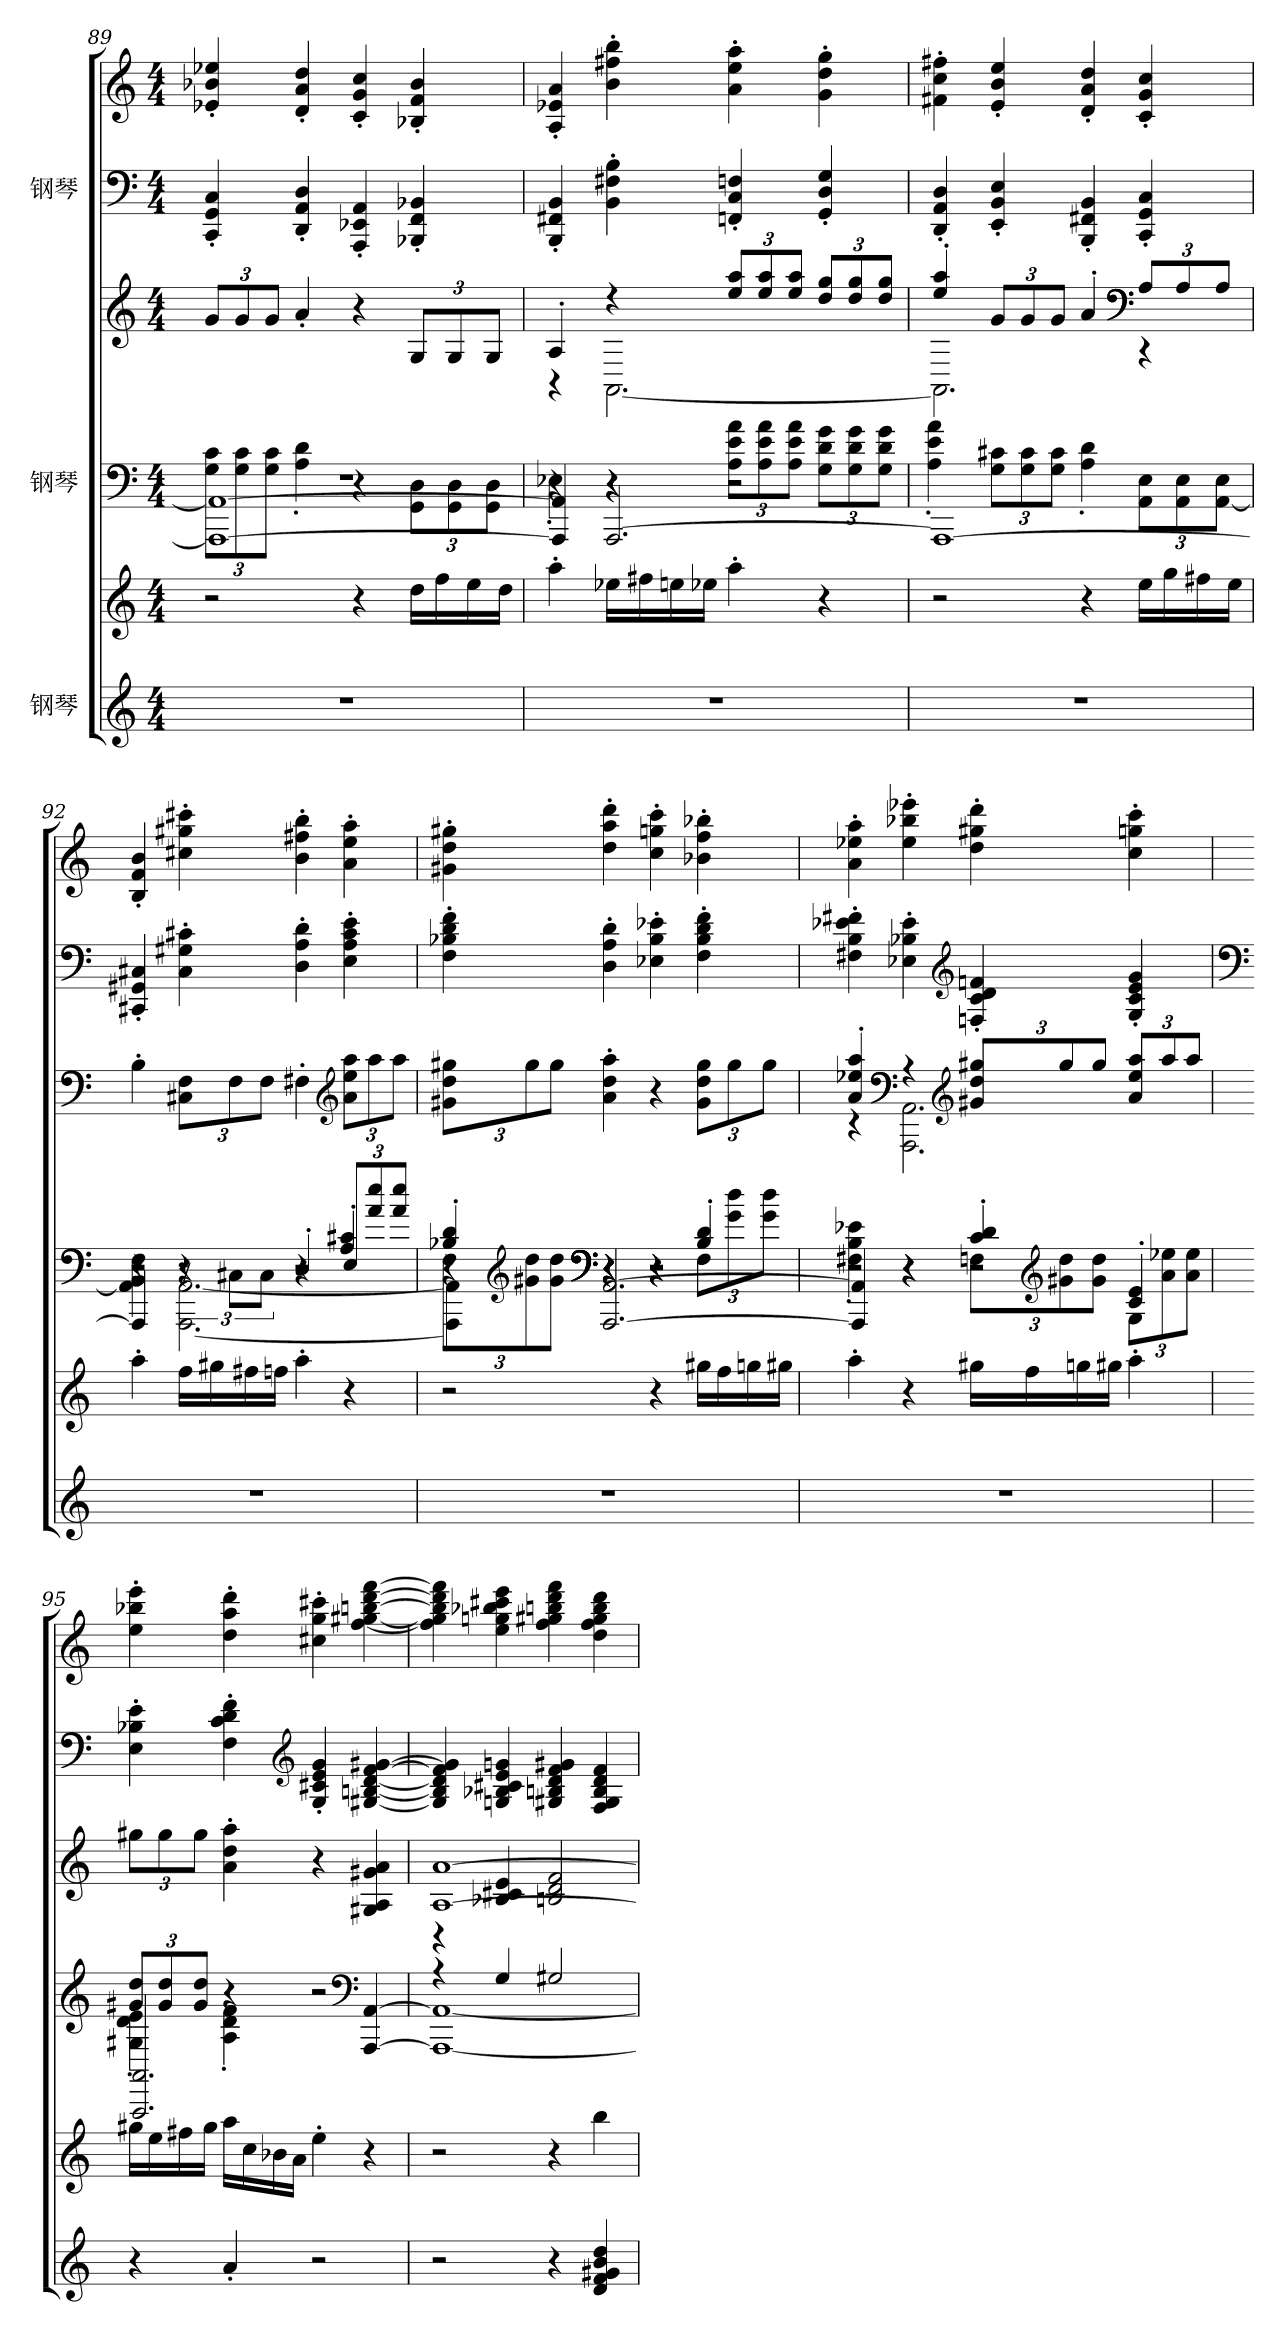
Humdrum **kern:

**kern	**kern	**kern	**kern	**kern	**kern
*part3	*part3	*part2	*part2	*part1	*part1
*staff6	*staff5	*staff4	*staff3	*staff2	*staff1
*I"钢琴	*	*I"钢琴	*	*I"钢琴	*
*clefG2	*clefG2	*clefF4	*clefG2	*clefF4	*clefG2
*k[]	*k[]	*k[]	*k[]	*k[]	*k[]
*M4/4	*M4/4	*M4/4	*M4/4	*M4/4	*M4/4
=89	=89	=89	=89	=89	=89
*	*	*^	*	*	*
*	*	*	*Xbrackettup	*Xbrackettup	*	*
*	*	*	*^	*	*	*
1r	2r	1r	12G\ 12c\L	1AAA_ 1AA_	12g/L	4CC/' 4GG/' 4C/'	4e-X/' 4b-X/' 4ee-X/'
.	.	.	12G\ 12c\	.	12g/	.	.
.	.	.	12G\ 12c\J	.	12g/J	.	.
.	.	.	4A\' 4d\'	.	4a'/	4DD/' 4AA/' 4D/'	4d/' 4a/' 4dd/'
.	4r	.	4r	.	4r	4AAA/' 4EE-X/' 4AA/'	4c/' 4g/' 4cc/'
.	16dd\LL	.	12GG\ 12D\L	.	12G/L	4BBB-X/' 4FF/' 4BB-X/'	4B-X/' 4f/' 4b-/'
.	16ff\	.	.	.	.	.	.
.	.	.	12GG\ 12D\	.	12G/	.	.
.	16ee\	.	.	.	.	.	.
.	.	.	12GG\ 12D\J	.	12G/J	.	.
.	16dd\JJ	.	.	.	.	.	.
!!LO:PB:g=z
=90	=90	=90	=90	=90	=90	=90	=90
*	*	*	*	*	*^	*	*
1r	4aa'\	4r	4E-X'\	4AAA/] 4AA/]	4A'/	4r	4BBB/' 4FF#X/' 4BB/'	4A/' 4e-X/' 4a/'
.	16ee-X\LL	[2.AAA/	4r	4r	4r	[2.AA\	4BB\' 4F#X\' 4B\'	4b\' 4ff#X\' 4bb\'
.	16ff#X\	.	.	.	.	.	.	.
.	16een\	.	.	.	.	.	.	.
.	16ee-X\JJ	.	.	.	.	.	.	.
.	4aa'\	.	12A\ 12e\ 12a\L	2r	12ee/ 12aa/L	.	4FFn/' 4C/' 4Fn/'	4a\' 4ee\' 4aa\'
.	.	.	12A\ 12e\ 12a\	.	12ee/ 12aa/	.	.	.
.	.	.	12A\ 12e\ 12a\J	.	12ee/ 12aa/J	.	.	.
.	4r	.	12G\ 12d\ 12g\L	.	12dd/ 12gg/L	.	4GG/' 4D/' 4G/'	4g\' 4dd\' 4gg\'
.	.	.	12G\ 12d\ 12g\	.	12dd/ 12gg/	.	.	.
.	.	.	12G\ 12d\ 12g\J	.	12dd/ 12gg/J	.	.	.
*	*	*	*v	*v	*	*	*	*
=91	=91	=91	=91	=91	=91	=91	=91
1r	2r	1AAA_	4A\' 4e\' 4a\'	4ee/' 4aa/'	2.AA\]	4DD/' 4AA/' 4D/'	4f#X\' 4cc\' 4ff#X\'
.	.	.	12G\ 12c#X\L	12g/L	.	4EE/' 4BB/' 4E/'	4e/' 4b/' 4ee/'
.	.	.	12G\ 12c#\	12g/	.	.	.
.	.	.	12G\ 12c#\J	12g/J	.	.	.
.	4r	.	4A\' 4d\'	4a'/	.	4BBB/' 4FF#X/' 4BB/'	4d/' 4a/' 4dd/'
*	*	*	*	*clefF4	*	*	*
.	16ee\LL	.	12AA\ 12E\L	12A/L	4r	4CC/' 4GG/' 4C/'	4c/' 4g/' 4cc/'
.	16gg\	.	.	.	.	.	.
.	.	.	12AA\ 12E\	12A/	.	.	.
.	16ff#X\	.	.	.	.	.	.
.	.	.	[12AA\ 12E\J	12A/J	.	.	.
.	16ee\JJ	.	.	.	.	.	.
*	*	*	*	*v	*v	*	*
!!LO:LB:g=z
=92	=92	=92	=92	=92	=92	=92
*	*	*^	*^	*	*	*
1r	4aa'\	4AAA/]	4AA\] 4BB\ 4F\	2r	4r	4B'\	4CC#X/' 4GG#X/' 4C#X/'	4B/' 4f/' 4b/'
*	*	*	*brackettup	*	*	*	*	*
.	16ff\LL	4r	12r	.	[2.AAA\ [2.AA\	12C#X\ 12F\L	4C#\' 4G#X\' 4c#X\'	4cc#X\' 4gg#X\' 4ccc#X\'
.	16gg#X\	.	.	.	.	.	.	.
.	.	.	12C#X\L	.	.	12F\	.	.
.	16ff#X\	.	.	.	.	.	.	.
.	.	.	12C#\J	.	.	12F\J	.	.
.	16ffn\JJ	.	.	.	.	.	.	.
.	4aa'\	4D'/	2r	4r	.	4F#X'\	4D\' 4A\' 4d\'	4b\' 4ff#X\' 4bb\'
*	*	*	*	*	*	*clefG2	*	*
*	*	*Xbrackettup	*	*	*	*	*	*
.	4r	12E/L	.	4A/' 4c#X/'	.	12a\ 12ee\ 12aa\L	4E\' 4A\' 4c#\' 4e\'	4a\' 4ee\' 4aa\'
.	.	12a/ 12ee/	.	.	.	12aa\	.	.
.	.	12a/ 12ee/J	.	.	.	12aa\J	.	.
=93	=93	=93	=93	=93	=93	=93	=93	=93
1r	2r	4B-X/' 4d/'	12F\L	4r	4AAA\] 4AA\]	12g#X\ 12dd\ 12gg#X\L	4F\' 4B-X\' 4d\' 4f\'	4g#X\' 4dd\' 4gg#X\'
*	*	*clefG2	*	*	*	*	*	*
.	.	.	12g#X\ 12dd\	.	.	12gg#\	.	.
.	.	.	12g#\ 12dd\J	.	.	12gg#\J	.	.
*	*	*clefF4	*	*	*	*	*	*
.	.	4r	4r	[2.AAA/ [2.AA/	4r	4a\' 4dd\' 4aa\'	4D\' 4A\' 4d\'	4dd\' 4aa\' 4ddd\'
.	4r	4r	4r	.	2r	4r	4E-X\' 4B-\' 4e-X\'	4cc\' 4ggn\' 4ccc\'
.	16gg#X\LL	4B-/' 4d/'	12F\L	.	.	12g#\ 12dd\ 12gg#\L	4F\' 4B-\' 4d\' 4f\'	4b-X\' 4ff\' 4bb-X\'
.	16ff\	.	.	.	.	.	.	.
.	.	.	12g#\ 12dd\	.	.	12gg#\	.	.
.	16ggn\	.	.	.	.	.	.	.
.	.	.	12g#\ 12dd\J	.	.	12gg#\J	.	.
.	16gg#X\JJ	.	.	.	.	.	.	.
*	*	*	*	*v	*v	*	*	*
!!LO:PB:g=z
=94	=94	=94	=94	=94	=94	=94	=94
*	*	*	*	*	*^	*	*
1r	4aa'\	2r	4F#X\' 4B\' 4e-X\'	4AAA/] 4AA/]	4a/' 4ee-X/' 4aa/'	4r	4F#X\' 4B\' 4e-X\' 4f#X\'	4a\' 4ee-X\' 4aa\'
*	*	*	*	*	*clefF4	*	*	*
.	4r	.	4r	4r	4r	2.AAA\ 2.AA\	4E-X\' 4B-X\' 4e-\'	4ee-\' 4bb-X\' 4eee-X\'
*	*	*	*	*	*clefG2	*	*clefG2	*
.	16gg#X\LL	4c/' 4d/'	12Fn\L	2r	12g#X/ 12dd/ 12gg#X/L	.	4Fn/' 4c/' 4d/' 4fn/'	4dd\' 4gg#X\' 4ddd\'
.	16ff\	.	.	.	.	.	.	.
*	*	*clefG2	*	*	*	*	*	*
.	.	.	12g#X\ 12dd\	.	12gg#/	.	.	.
.	16ggn\	.	.	.	.	.	.	.
.	.	.	12g#\ 12dd\J	.	12gg#/J	.	.	.
.	16gg#X\JJ	.	.	.	.	.	.	.
.	4aa'\	4c/' 4e-/'	12G\L	.	12a/ 12ee-/ 12aa/L	.	4G/' 4c/' 4e-/' 4g/'	4cc\' 4ggn\' 4ccc\'
.	.	.	12a\ 12ee-X\	.	12aa/	.	.	.
.	.	.	12a\ 12ee-\J	.	12aa/J	.	.	.
*	*	*	*	*	*v	*v	*	*
=95	=95	=95	=95	=95	=95	=95	=95
*	*	*	*	*	*	*clefF4	*
4r	16gg#X\LL	12g#X/ 12dd/L	4G#X\' 4d\' 4e\'	2.AAA/ 2.AA/	12gg#X\L	4E\' 4B-X\' 4e\'	4ee\' 4bb-X\' 4eee\'
.	16ee\	.	.	.	.	.	.
.	.	12g#/ 12dd/	.	.	12gg#\	.	.
.	16ff#X\	.	.	.	.	.	.
.	.	12g#/ 12dd/J	.	.	12gg#\J	.	.
.	16gg#\JJ	.	.	.	.	.	.
4a'/	16aa\LL	4r	4A\' 4d\' 4f\'	.	4a\' 4dd\' 4aa\'	4F\' 4c\' 4d\' 4f\'	4dd\' 4aa\' 4ddd\'
.	16cc\	.	.	.	.	.	.
.	16b-X\	.	.	.	.	.	.
.	16a\JJ	.	.	.	.	.	.
*	*	*	*	*	*	*clefG2	*
2r	4ee'\	2r	2r	.	4r	4G/' 4c#X/' 4e/' 4g/'	4cc#X\' 4gg\' 4ccc#X\'
*	*	*clefF4	*	*	*	*	*
.	4r	.	.	[4AAA/ [4AA/	4G#X/ 4A/ 4g#X/ 4a/	[4G#X/ [4Bn/ [4d/ [4f/ [4g#X/	[4ff\ [4gg#X\ [4bbn\ [4ddd\ [4fff\
*	*	*	*v	*v	*	*	*
!!LO:LB:g=z
=96	=96	=96	=96	=96	=96	=96
*	*	*	*	*^	*	*
2r	2r	4r	1AAA_ 1AA_	[1A [1a	4r	4G#/] 4B/] 4d/] 4f/] 4g#/]	4ff\] 4gg#\] 4bb\] 4ddd\] 4fff\]
.	.	4G/	.	.	4B-X/ 4c#X/ 4e/	4Gn/ 4B-X/ 4c#X/ 4e/ 4gn/	4ee\ 4ggn\ 4bb-X\ 4ccc#X\ 4eee\
4r	4r	2G#X/	.	.	2Bn/ 2d/ 2f/	4G#X/ 4Bn/ 4d/ 4f/ 4g#X/	4ff\ 4gg#X\ 4bbn\ 4ddd\ 4fff\
4d/ 4f/ 4g#X/ 4b/ 4dd/	4bb\	.	.	.	.	4F/ 4G#/ 4B/ 4d/ 4f/	4dd\ 4ff\ 4gg#\ 4bb\ 4ddd\
*	*	*v	*v	*	*	*	*
*	*	*	*v	*v	*	*
=	=	=	=	=	=
*-	*-	*-	*-	*-	*-
